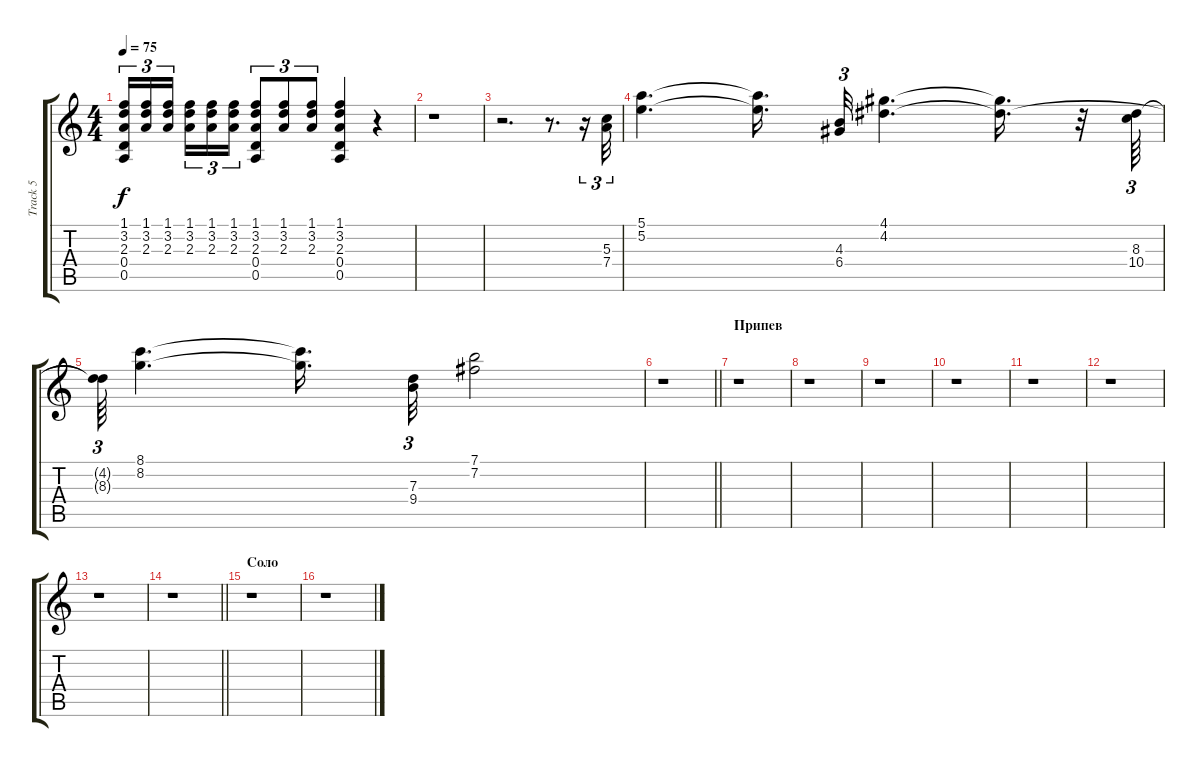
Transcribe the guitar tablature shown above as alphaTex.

\track ("Track 5" "Track 5") {mute instrument acousticguitarsteel}
\staff {score tabs}
\tuning (E4 B3 G3 D3 A2 E2) {hide}
\ts (4 4)
\tempo 75
\clef g2
\ks c
(1.1 3.2 2.3 0.4 0.5).16{tu (3 2) dy f} (1.1 3.2 2.3).16{tu (3 2)} (1.1 3.2 2.3).16{tu (3 2) beam splitsecondary} (1.1 3.2 2.3).16{tu (3 2)} (1.1 3.2 2.3).16{tu (3 2)} (1.1 3.2 2.3).16{tu (3 2)} (1.1 3.2 2.3 0.4 0.5).8{tu (3 2)} (1.1 3.2 2.3).8{tu (3 2)} (1.1 3.2 2.3).8{tu (3 2)} (1.1 3.2 2.3 0.4 0.5).4 r.4 |
r.1 |
r.2{d} r.8{d} r.16{tu (3 2)} (5.3 7.4).32{tu (3 2)} |
(5.1 5.2).4{d} (5.1{t} 5.2{t}).16{d} (4.3 6.4).32{tu (3 2)} (4.1 4.2).4{d} (4.1{t} 4.2{t}).16{d} r.32 (8.3 10.4).64{tu (3 2)} |
(4.2{t} 8.3{t}).64{tu (3 2)} (8.1 8.2).4{d} (8.1{t} 8.2{t}).16{d} (7.3 9.4).32{tu (3 2)} (7.1 7.2).2 |
\barLineRight lightlight
r.1 |
\section ("" "Припев")
r.1 |
r.1 |
r.1 |
r.1 |
r.1 |
r.1 |
r.1 |
\barLineRight lightlight
r.1 |
\section ("" "Соло")
r.1 |
r.1
